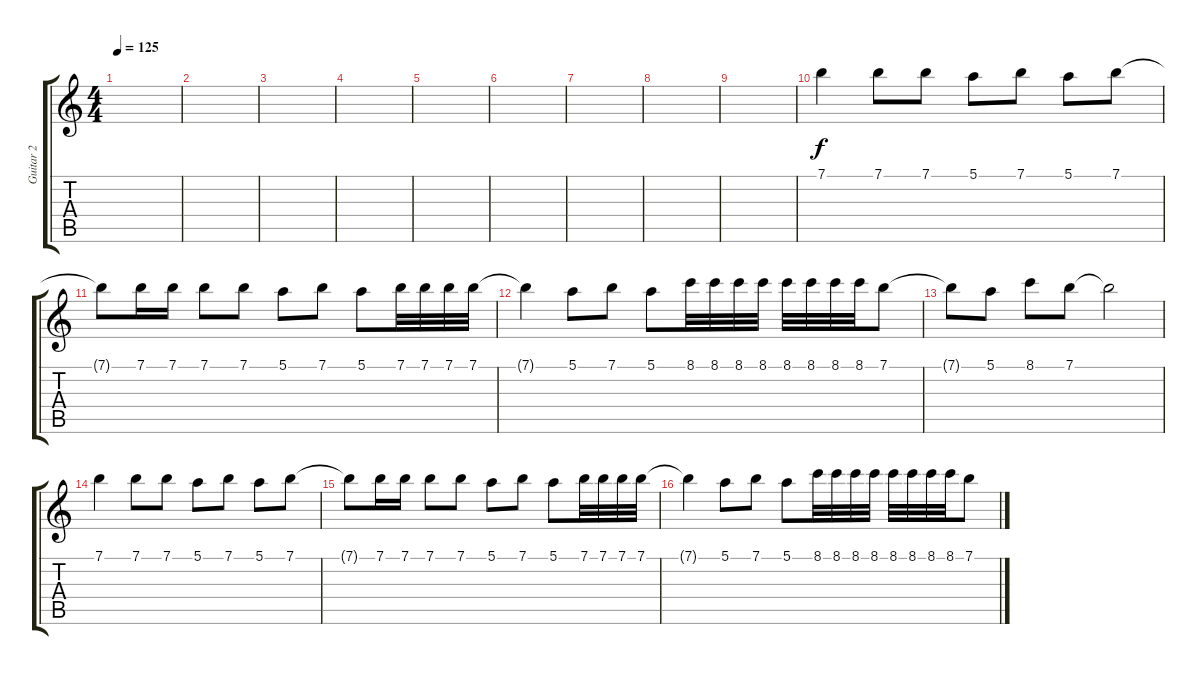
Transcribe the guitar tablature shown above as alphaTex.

\track ("Guitar 2" "Guitar 2") {instrument electricguitarclean}
\staff {score tabs}
\tuning (E4 B3 G3 D3 A2 E2) {hide}
\ts (4 4)
\tempo 125
\clef g2
\ks c
|
|
|
|
|
|
|
|
|
7.1.4 7.1.8 7.1.8 5.1.8 7.1.8 5.1.8 7.1.8 |
7.1{t}.8 7.1.16 7.1.16 7.1.8 7.1.8 5.1.8 7.1.8 5.1.8 7.1.32 7.1.32 7.1.32 7.1.32 |
7.1{t}.4 5.1.8 7.1.8 5.1.8 8.1.32 8.1.32 8.1.32 8.1.32 8.1.32 8.1.32 8.1.32 8.1.32 7.1.8 |
7.1{t}.8 5.1.8 8.1.8 7.1.8 7.1{t}.2 |
7.1.4 7.1.8 7.1.8 5.1.8 7.1.8 5.1.8 7.1.8 |
7.1{t}.8 7.1.16 7.1.16 7.1.8 7.1.8 5.1.8 7.1.8 5.1.8 7.1.32 7.1.32 7.1.32 7.1.32 |
7.1{t}.4 5.1.8 7.1.8 5.1.8 8.1.32 8.1.32 8.1.32 8.1.32 8.1.32 8.1.32 8.1.32 8.1.32 7.1.8
